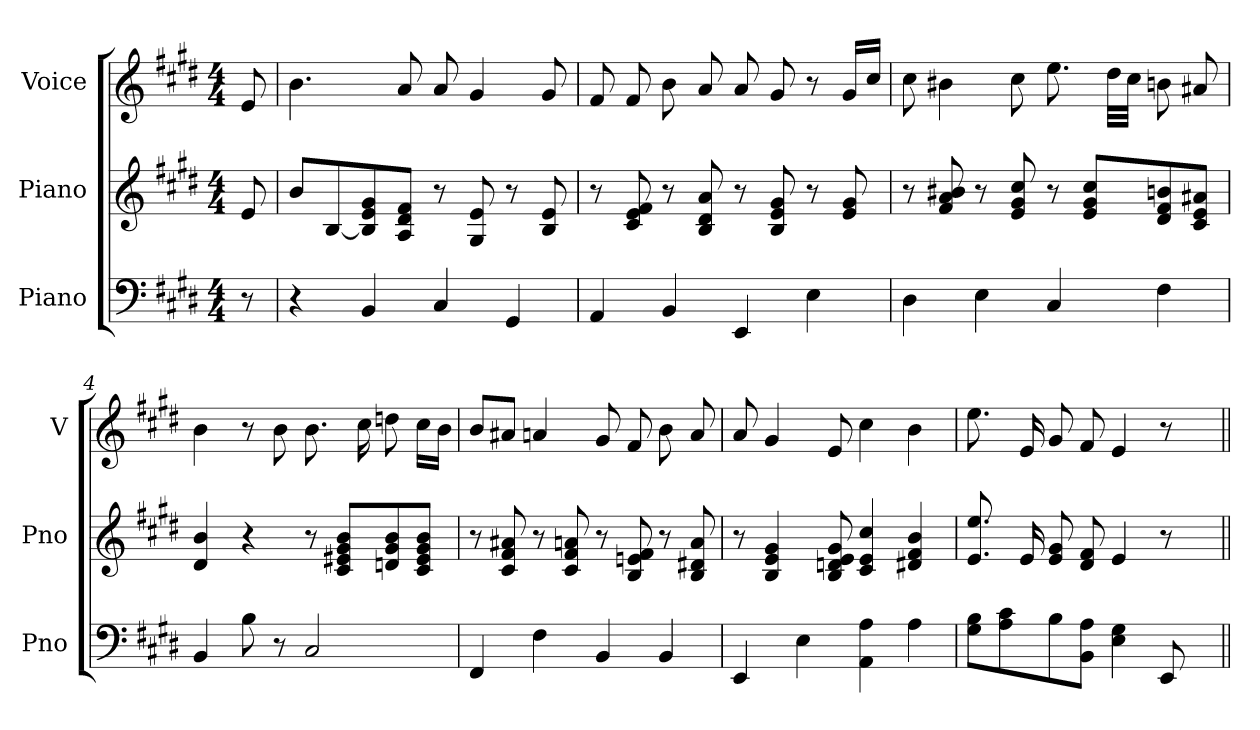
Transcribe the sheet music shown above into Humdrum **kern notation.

**kern	**kern	**kern
*part3	*part2	*part1
*staff3	*staff2	*staff1
*I"Piano	*I"Piano	*I"Voice
*I'Pno	*I'Pno	*I'V
*clefF4	*clefG2	*clefG2
*k[f#c#g#d#]	*k[f#c#g#d#]	*k[f#c#g#d#]
*M4/4	*M4/4	*M4/4
*MM92	*MM92	*MM92
=	=	=
8r	8e/	8e/
=1	=1	=1
4r	8b/L	4.b\
.	[8B/	.
4BB/	8B/] 8e/ 8g#/	.
.	8A/ 8d#/ 8f#/J	8a/
4C#/	8r	8a/
.	8G#/ 8e/	4g#/
4GG#/	8r	.
.	8B/ 8e/	8g#/
=2	=2	=2
4AA/	8r	8f#/
.	8c#/ 8e/ 8f#/	8f#/
4BB/	8r	8b\
.	8B/ 8d#/ 8a/	8a/
4EE/	8r	8a/
.	8B/ 8e/ 8g#/	8g#/
4E\	8r	8r
.	8e/ 8g#/	16g#/LL
.	.	16cc#/JJ
=3	=3	=3
4D#\	8r	8cc#\
.	8f#/ 8a/ 8b#X/	4b#X\
4E\	8r	.
.	8e/ 8g#/ 8cc#/	8cc#\
4C#/	8r	8.ee\
.	8e/ 8g#/ 8cc#/L	.
.	.	32dd#\LLL
.	.	32cc#\JJJ
4F#\	8d#/ 8f#/ 8bn/	8bn\
.	8c#/ 8e/ 8a#X/J	8a#X/
!!LO:LB:g=z
=4	=4	=4
4BB/	4d#/ 4b/	4b\
8B\	4r	8r
8r	.	8b\
2C#/	8r	8.b\
.	8c#/ 8e#X/ 8g#/ 8b/L	.
.	.	16cc#\
.	8dn/ 8g#/ 8b/	8ddn\
.	8c#/ 8e#/ 8g#/ 8b/J	16cc#\LL
.	.	16b\JJ
=5	=5	=5
4FF#/	8r	8b/L
.	8c#/ 8f#/ 8a#X/	8a#X/J
4F#\	8r	4an/
.	8c#/ 8f#/ 8an/	.
4BB/	8r	8g#/
.	8B/ 8en/ 8f#/	8f#/
4BB/	8r	8b\
.	8B/ 8d#X/ 8a/	8a/
=6	=6	=6
4EE/	8r	8a/
.	4B/ 4e/ 4g#/	4g#/
4E\	.	.
.	8B/ 8dn/ 8e/ 8g#/	8e/
4AA\ 4A\	4c#/ 4e/ 4cc#/	4cc#\
4A\	4d#X/ 4f#/ 4b/	4b\
=7	=7	=7
8G#\ 8B\L	8.e/ 8.ee/	8.ee\
8A\ 8c#\	.	.
.	16e/	16e/
8B\	8e/ 8g#/	8g#/
8BB\ 8A\J	8d#/ 8f#/	8f#/
4E\ 4G#\	4e/	4e/
8EE/	8r	8r
8ryy	8ryy	8ryy
=||	=||	=||
*-	*-	*-
